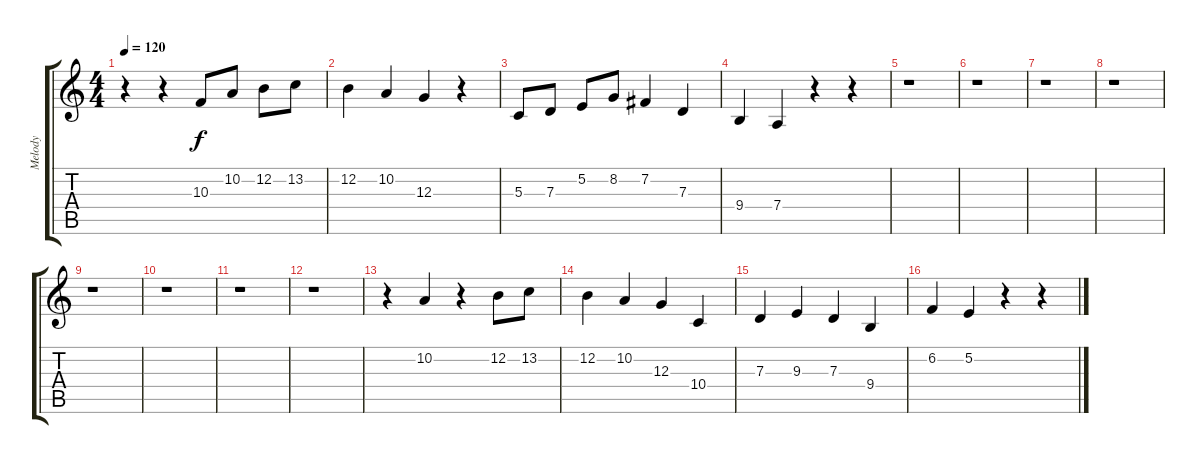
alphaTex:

\track ("Melody" "Melody") {instrument musicbox}
\staff {score tabs}
\tuning (E4 B3 G3 D3 A2 E2) {hide}
\ts (4 4)
\tempo 120
\clef g2
\ks c
r.4{dy f} r.4 10.3.8 10.2.8 12.2.8 13.2.8 |
12.2.4 10.2.4 12.3.4 r.4 |
5.3.8 7.3.8 5.2.8 8.2.8 7.2.4 7.3.4 |
9.4.4 7.4.4 r.4 r.4 |
r.1 |
r.1 |
r.1 |
r.1 |
r.1 |
r.1 |
r.1 |
r.1 |
r.4 10.2.4 r.4 12.2.8 13.2.8 |
12.2.4 10.2.4 12.3.4 10.4.4 |
7.3.4 9.3.4 7.3.4 9.4.4 |
6.2.4 5.2.4 r.4 r.4
